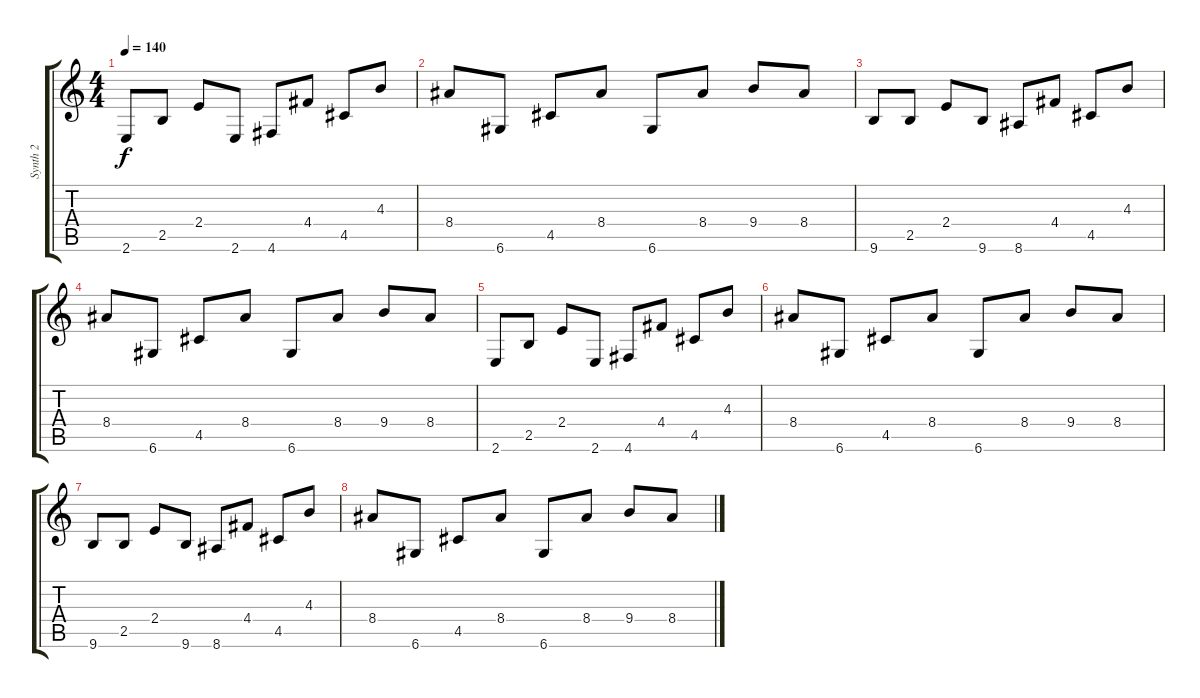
\track ("Synth 2" "Synth 2") {instrument acousticguitarsteel}
\staff {score tabs}
\tuning (E4 B3 G3 D3 A2 D2) {hide}
\ts (4 4)
\tempo 140
\clef g2
\ks c
2.6.8{dy f} 2.5.8 2.4.8 2.6.8 4.6.8 4.4.8 4.5.8 4.3.8 |
8.4.8 6.6.8 4.5.8 8.4.8 6.6.8 8.4.8 9.4.8 8.4.8 |
9.6.8 2.5.8 2.4.8 9.6.8 8.6.8 4.4.8 4.5.8 4.3.8 |
8.4.8 6.6.8 4.5.8 8.4.8 6.6.8 8.4.8 9.4.8 8.4.8 |
2.6.8 2.5.8 2.4.8 2.6.8 4.6.8 4.4.8 4.5.8 4.3.8 |
8.4.8 6.6.8 4.5.8 8.4.8 6.6.8 8.4.8 9.4.8 8.4.8 |
9.6.8 2.5.8 2.4.8 9.6.8 8.6.8 4.4.8 4.5.8 4.3.8 |
8.4.8 6.6.8 4.5.8 8.4.8 6.6.8 8.4.8 9.4.8 8.4.8
